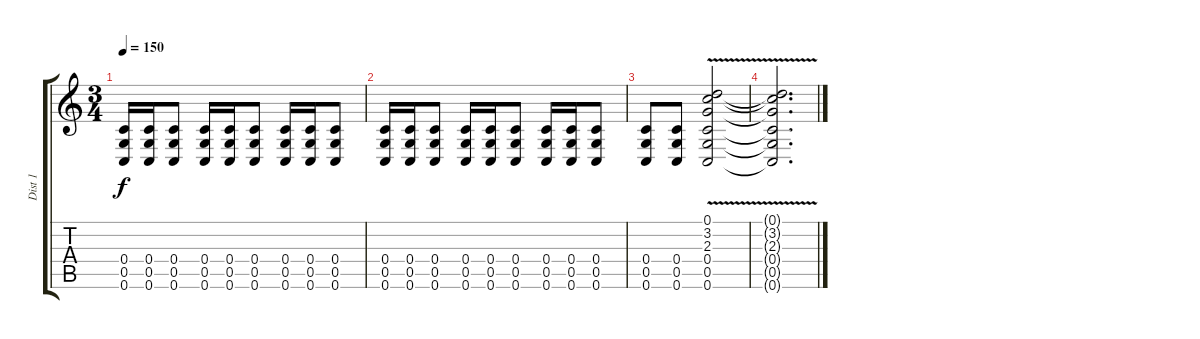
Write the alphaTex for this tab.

\track ("Dist 1" "Dist 1") {instrument distortionguitar}
\staff {score tabs}
\tuning (D4 A3 F3 C3 G2 C2) {hide}
\ts (3 4)
\tempo 150
\clef g2
\ks c
(0.4 0.5 0.6).16{dy f} (0.4 0.5 0.6).16 (0.4 0.5 0.6).8 (0.4 0.5 0.6).16 (0.4 0.5 0.6).16 (0.4 0.5 0.6).8 (0.4 0.5 0.6).16 (0.4 0.5 0.6).16 (0.4 0.5 0.6).8 |
(0.4 0.5 0.6).16 (0.4 0.5 0.6).16 (0.4 0.5 0.6).8 (0.4 0.5 0.6).16 (0.4 0.5 0.6).16 (0.4 0.5 0.6).8 (0.4 0.5 0.6).16 (0.4 0.5 0.6).16 (0.4 0.5 0.6).8 |
(0.4 0.5 0.6).8 (0.4 0.5 0.6).8 (0.1 3.2 2.3 0.4 0.5{v} 0.6).2 |
(0.1{t} 3.2{t} 2.3{t} 0.4{t} 0.5{t} 0.6{t}).2{d}
